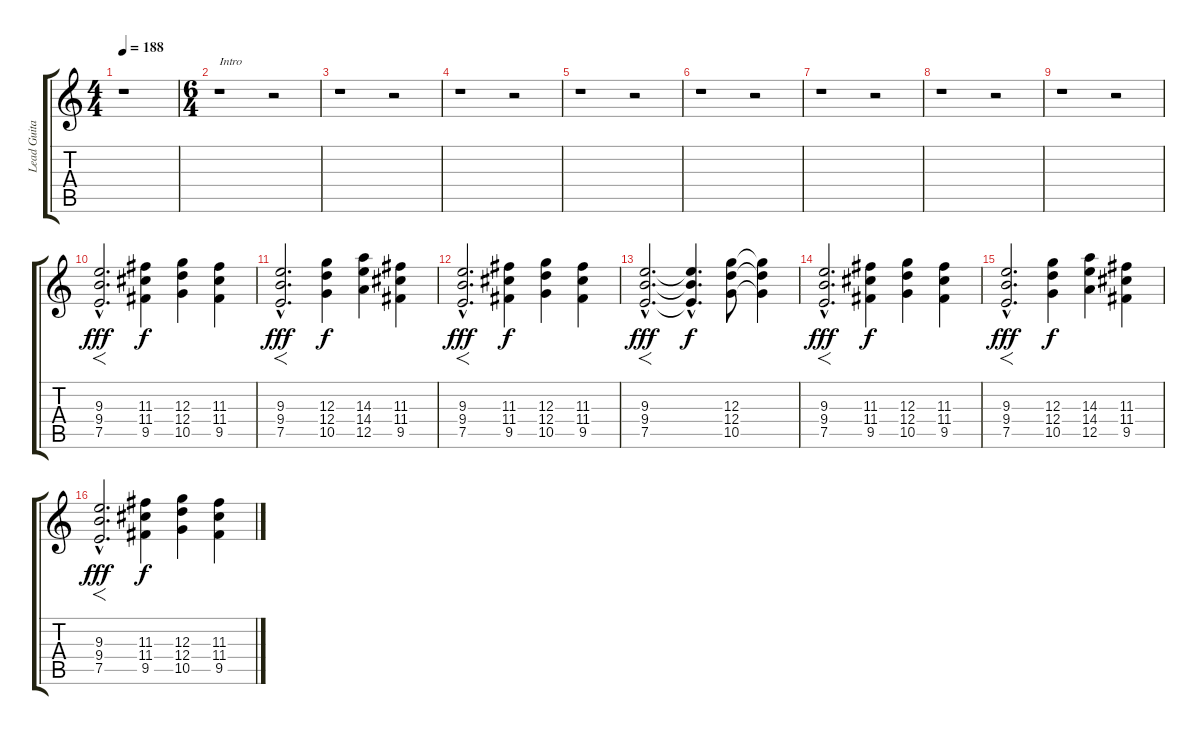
\track ("Lead Guitar 1" "Lead Guita") {instrument overdrivenguitar}
\staff {score tabs}
\tuning (E4 B3 G3 D3 A2 E2) {hide}
\ts (4 4)
\tempo 188
\tempo 172
\tempo 188
\clef g2
\ks c
r.1{dy fff instrument overdrivenguitar} |
\ts (6 4)
r.1{txt "Intro"} r.2 |
r.1 r.2 |
r.1 r.2 |
r.1 r.2 |
r.1 r.2 |
r.1 r.2 |
r.1 r.2 |
r.1 r.2 |
(9.3{hac} 9.4{hac} 7.5{hac}).2{f d} (11.3 11.4 9.5).4{dy f} (12.3 12.4 10.5).4 (11.3 11.4 9.5).4 |
(9.3{hac} 9.4{hac} 7.5{hac}).2{f d dy fff} (12.3 12.4 10.5).4{dy f} (14.3 14.4 12.5).4 (11.3 11.4 9.5).4 |
(9.3{hac} 9.4{hac} 7.5{hac}).2{f d dy fff} (11.3 11.4 9.5).4{dy f} (12.3 12.4 10.5).4 (11.3 11.4 9.5).4 |
(9.3{hac} 9.4{hac} 7.5{hac}).2{f d dy fff} (9.3{hac t} 9.4{hac t} 7.5{hac t}).4{d dy f} (12.3 12.4 10.5).8 (12.3{t} 12.4{t} 10.5{t}).4 |
(9.3{hac} 9.4{hac} 7.5{hac}).2{f d dy fff} (11.3 11.4 9.5).4{dy f} (12.3 12.4 10.5).4 (11.3 11.4 9.5).4 |
(9.3{hac} 9.4{hac} 7.5{hac}).2{f d dy fff} (12.3 12.4 10.5).4{dy f} (14.3 14.4 12.5).4 (11.3 11.4 9.5).4 |
(9.3{hac} 9.4{hac} 7.5{hac}).2{f d dy fff} (11.3 11.4 9.5).4{dy f} (12.3 12.4 10.5).4 (11.3 11.4 9.5).4
